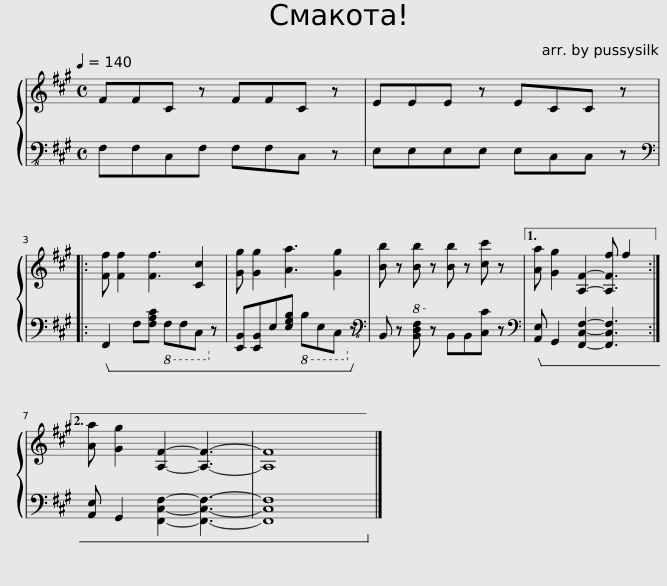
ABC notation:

X:1
%%score { ( 1 3 ) | 2 }
L:1/8
Q:1/4=140
M:4/4
I:linebreak $
K:A
V:1 treble
V:3 treble
V:2 bass-8
V:1
 FFC z FFC z | EEE z ECC z |:$ [Ff] [Ff]2 [Ff]3 [Cc]2 | [Gg] [Gg]2 [Aa]3 [Gg]2 | [Bb] z [Bb] z [Bb] z [cc'] z |1 %5
 [Aa] [Gg]2 [A,F]2- [A,F]3 :|2$ [Aa] [Gg]2 [A,F]2- [A,F]3- || [A,F]8 |] %8
V:2
 F,F,C,F, F,F,C, z | E,E,E,E, E,C,C, z |:$[K:bass]!ped! F,,2 F,[F,A,C]!8vb(! F,,F,,C,,!8vb)! z | [E,,B,,][E,,B,,]E,[E,G,B,]!8vb(! B,,E,,C,,!8vb)! z!ped-up! |[K:bass-8] B,, z!8va(! [B,DF]!8va)! z B,,B,,[C,C] z |1 %5
[K:bass]!ped! [A,,E,] G,,2 [F,,C,F,]2- [F,,C,F,]3 :|2$ [A,,E,] G,,2 [F,,C,F,]2- [F,,C,F,]3- || [F,,C,F,]8!ped-up! |] %8
V:3
 x8 | x8 |:$ x8 | x8 | x8 |1 %5
 x5 f f2 :|2$ x8 || x8 |] %8
